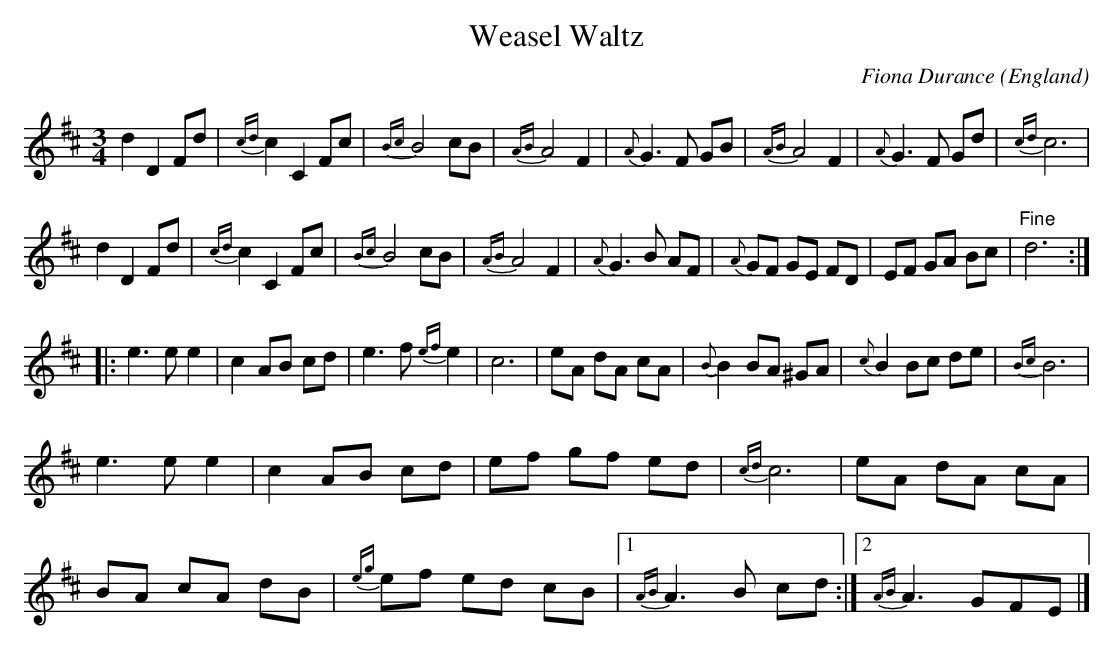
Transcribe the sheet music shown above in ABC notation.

X:1
T:Weasel Waltz
C:Fiona Durance
M:3/4
O:England
K:D
d2 D2 Fd | {cd}c2 C2 Fc | {Bc}B4 cB | {AB}A4 F2 |\
{A}G3F GB | {AB}A4 F2 | {A}G3F Gd | {cd}c6 |
d2 D2 Fd | {cd}c2 C2 Fc | {Bc}B4 cB | {AB}A4 F2 |\
{A}G3B AF | {A}GF GE FD | EF GA Bc | "Fine" d6 ::
e3e e2 | c2 AB cd | e3f {ef}e2 | c6 |\
eA dA cA | {B}B2 BA ^GA | {c}B2 Bc de | {Bc}B6 |
e3e e2 | c2 AB cd | ef gf ed | {cd}c6 |\
eA dA cA| BA cA dB | {eg}ef ed cB |1 {AB}A3B cd :|2 {AB}A3 GFE |]
